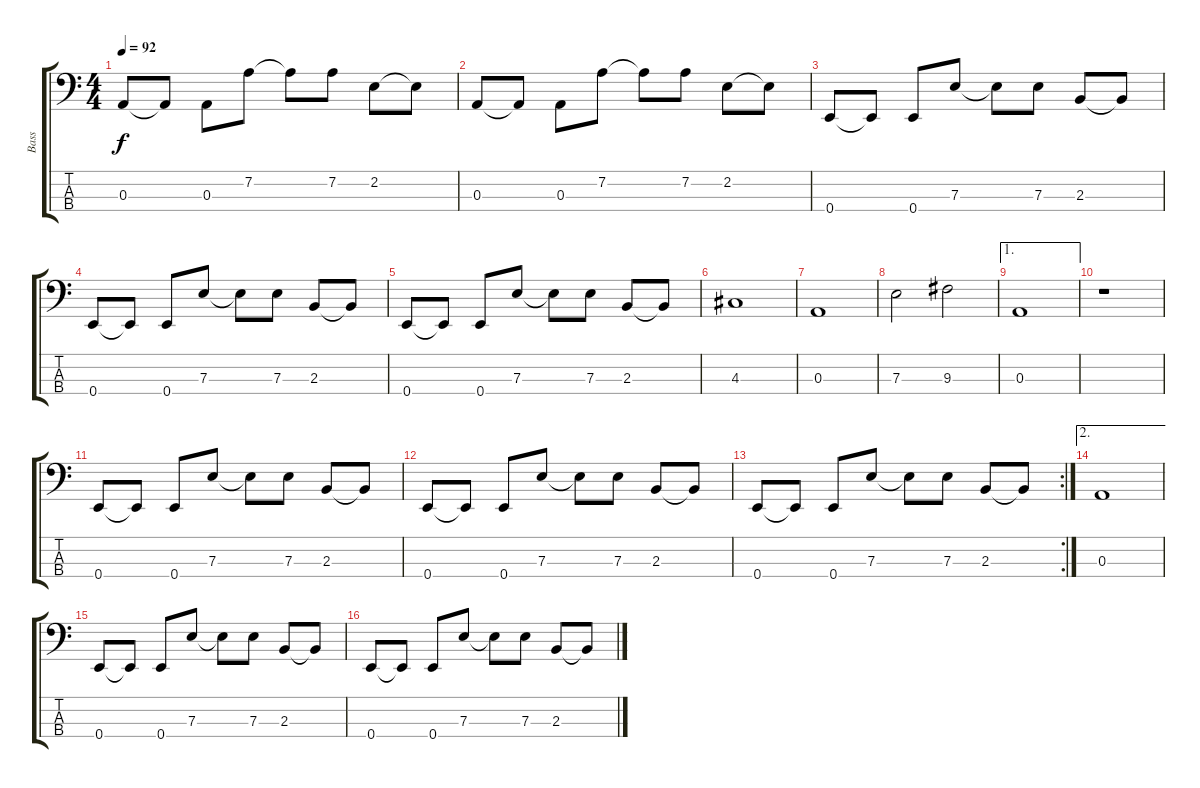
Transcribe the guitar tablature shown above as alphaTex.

\track ("Bass" "Bass") {instrument electricbassfinger}
\staff {score tabs}
\tuning (G2 D2 A1 E1) {hide}
\ts (4 4)
\tempo 92
\clef f4
\ks c
0.3.8{dy f} 0.3{t}.8 0.3.8 7.2.8 7.2{t}.8 7.2.8 2.2.8 2.2{t}.8 |
0.3.8 0.3{t}.8 0.3.8 7.2.8 7.2{t}.8 7.2.8 2.2.8 2.2{t}.8 |
0.4.8 0.4{t}.8 0.4.8 7.3.8 7.3{t}.8 7.3.8 2.3.8 2.3{t}.8 |
0.4.8 0.4{t}.8 0.4.8 7.3.8 7.3{t}.8 7.3.8 2.3.8 2.3{t}.8 |
0.4.8 0.4{t}.8 0.4.8 7.3.8 7.3{t}.8 7.3.8 2.3.8 2.3{t}.8 |
4.3.1 |
0.3.1 |
7.3.2 9.3.2 |
\ae 1
0.3.1 |
r.1 |
0.4.8 0.4{t}.8 0.4.8 7.3.8 7.3{t}.8 7.3.8 2.3.8 2.3{t}.8 |
0.4.8 0.4{t}.8 0.4.8 7.3.8 7.3{t}.8 7.3.8 2.3.8 2.3{t}.8 |
\rc 2
0.4.8 0.4{t}.8 0.4.8 7.3.8 7.3{t}.8 7.3.8 2.3.8 2.3{t}.8 |
\ae 2
0.3.1 |
0.4.8 0.4{t}.8 0.4.8 7.3.8 7.3{t}.8 7.3.8 2.3.8 2.3{t}.8 |
0.4.8 0.4{t}.8 0.4.8 7.3.8 7.3{t}.8 7.3.8 2.3.8 2.3{t}.8
